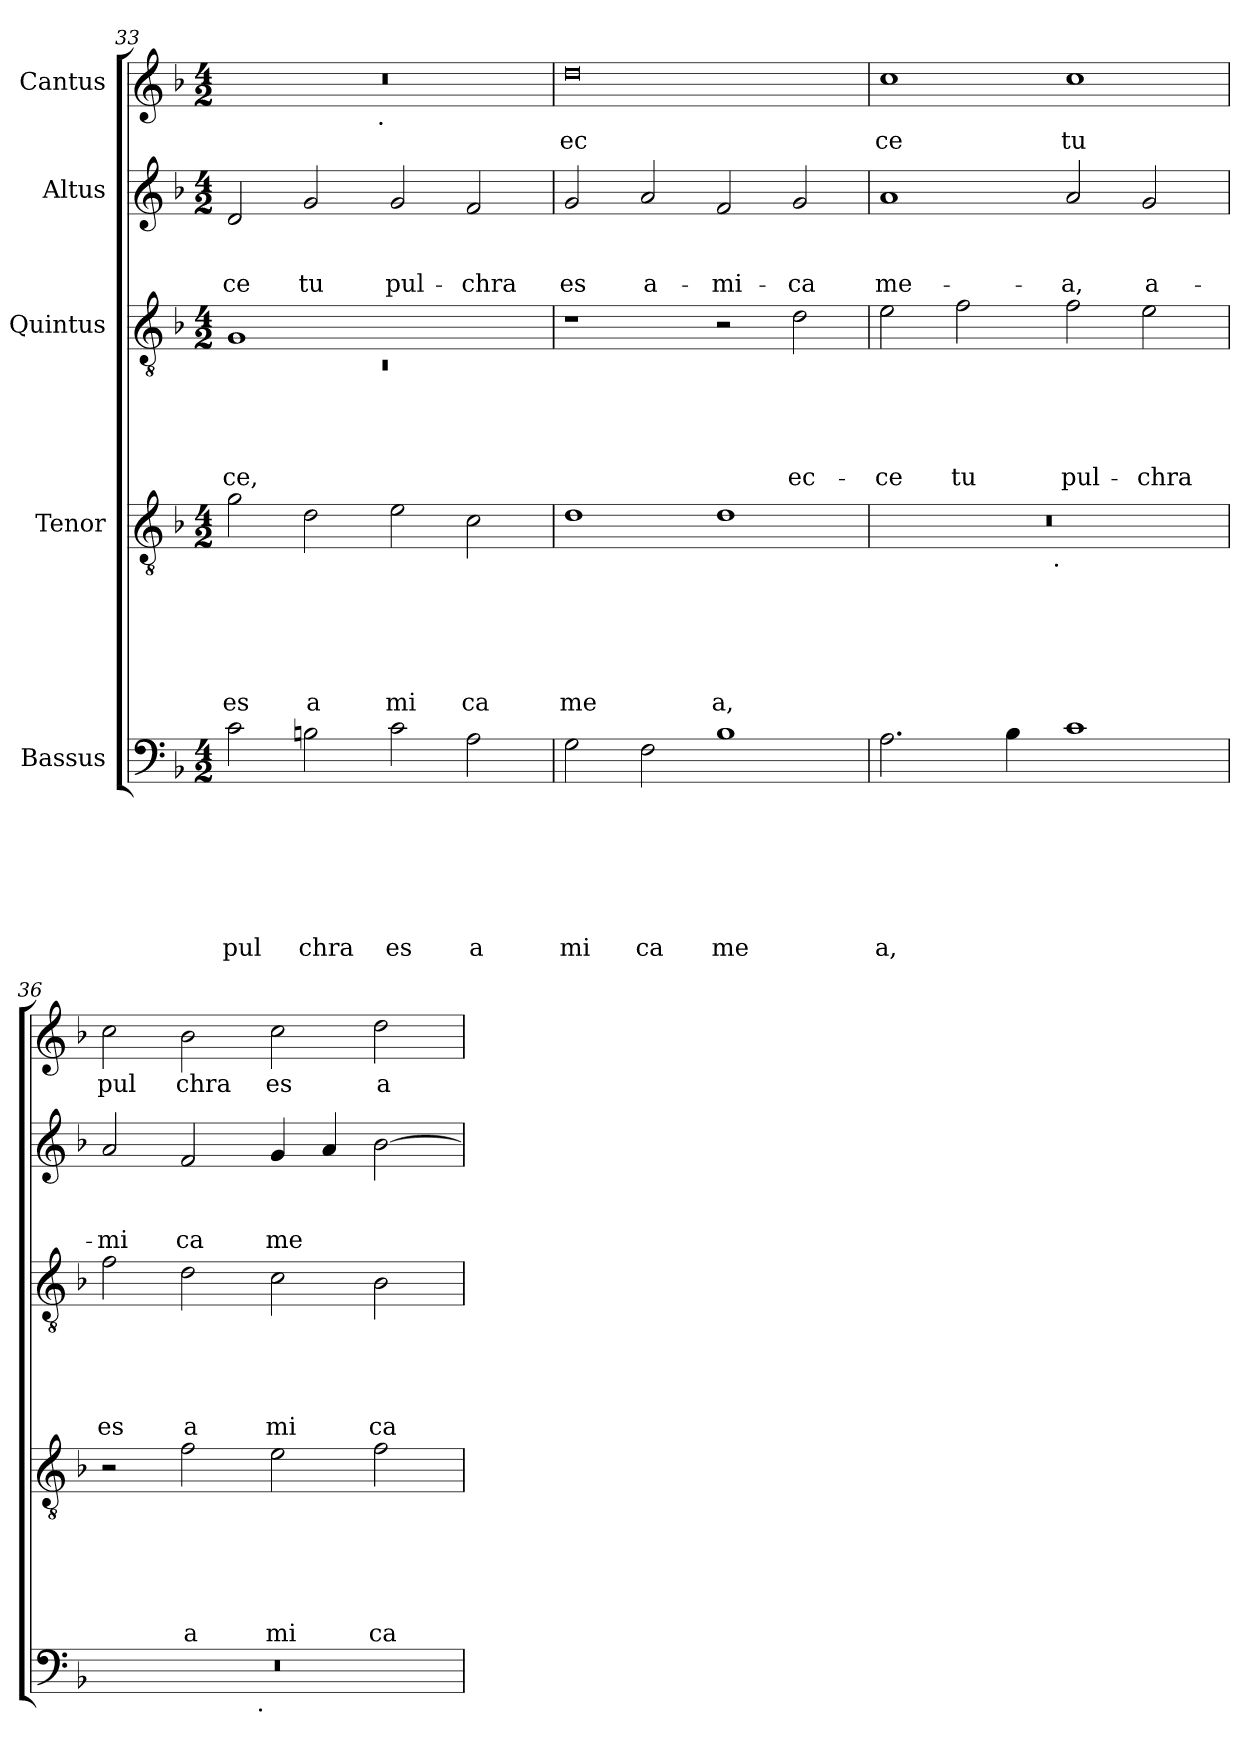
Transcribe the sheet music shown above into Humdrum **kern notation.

**kern	**text	**text	**text	**text	**text	**text	**text	**kern	**text	**text	**text	**text	**text	**text	**kern	**text	**text	**text	**text	**text	**kern	**text	**text	**text	**kern	**text
*part5	*part5	*part5	*part5	*part5	*part5	*part5	*part5	*part4	*part4	*part4	*part4	*part4	*part4	*part4	*part3	*part3	*part3	*part3	*part3	*part3	*part2	*part2	*part2	*part2	*part1	*part1
*staff5	*staff5	*staff5	*staff5	*staff5	*staff5	*staff5	*staff5	*staff4	*staff4	*staff4	*staff4	*staff4	*staff4	*staff4	*staff3	*staff3	*staff3	*staff3	*staff3	*staff3	*staff2	*staff2	*staff2	*staff2	*staff1	*staff1
*I"Bassus	*	*	*	*	*	*	*	*I"Tenor	*	*	*	*	*	*	*I"Quintus	*	*	*	*	*	*I"Altus	*	*	*	*I"Cantus	*
*clefF4	*	*	*	*	*	*	*	*clefGv2	*	*	*	*	*	*	*clefGv2	*	*	*	*	*	*clefG2	*	*	*	*clefG2	*
*ITrd-3c-5	*	*	*	*	*	*	*	*ITrd-3c-5	*	*	*	*	*	*	*	*	*	*	*	*	*ITrd-3c-5	*	*	*	*ITrd-3c-5	*
*k[b-e-]	*	*	*	*	*	*	*	*k[b-e-]	*	*	*	*	*	*	*k[b-]	*	*	*	*	*	*k[b-e-]	*	*	*	*k[b-e-]	*
*B-:	*	*	*	*	*	*	*	*B-:	*	*	*	*	*	*	*F:	*	*	*	*	*	*B-:	*	*	*	*B-:	*
*M4/2	*	*	*	*	*	*	*	*M4/2	*	*	*	*	*	*	*M4/2	*	*	*	*	*	*M4/2	*	*	*	*M4/2	*
=33	=33	=33	=33	=33	=33	=33	=33	=33	=33	=33	=33	=33	=33	=33	=33	=33	=33	=33	=33	=33	=33	=33	=33	=33	=33	=33
*	*	*	*	*	*	*	*	*	*	*	*	*	*	*	*^	*	*	*	*	*	*	*	*	*	*	*
!	!	!	!	!	!	!	!LO:LY:b	!	!	!	!	!	!	!LO:LY:b	!	!LO:N:vis=1	!	!	!	!	!LO:LY:b	!	!	!	!LO:LY:b	!	!
*	*	*	*	*	*	*	*	*	*	*	*	*	*	*	*	*	*	*	*	*	*	*	*	*	*	*^	*
2f\	.	.	.	.	.	.	pul	2cc\	.	.	.	.	.	es	1G	0rC	.	.	.	.	-ce,	2g/	.	.	-ce	0r	2ryy	.
!	!	!	!	!	!	!	!LO:LY:b	!	!	!	!	!	!	!LO:LY:b	!	!	!	!	!	!	!	!	!	!	!LO:LY:b	!	!	!
2en\	.	.	.	.	.	.	chra	2g\	.	.	.	.	.	a	.	.	.	.	.	.	.	2cc/	.	.	tu	.	4...ryy	.
!	!	!	!	!	!	!	!	!	!	!	!	!	!	!	!	!	!	!	!	!	!	!	!	!	!	!	!LO:TX:b:t=.	!
.	.	.	.	.	.	.	.	.	.	.	.	.	.	.	.	.	.	.	.	.	.	.	.	.	.	.	1ryy	.
!	!	!	!	!	!	!	!LO:LY:b	!	!	!	!	!	!	!LO:LY:b	!	!	!	!	!	!	!	!	!	!	!LO:LY:b	!	!	!
2f\	.	.	.	.	.	.	es	2a\	.	.	.	.	.	mi	1ryy	.	.	.	.	.	.	2cc/	.	.	pul-	.	.	.
!	!	!	!	!	!	!	!LO:LY:b	!	!	!	!	!	!	!LO:LY:b	!	!	!	!	!	!	!	!	!	!	!LO:LY:b	!	!	!
2d\	.	.	.	.	.	.	a	2f\	.	.	.	.	.	ca	.	.	.	.	.	.	.	2b-/	.	.	-chra	.	.	.
.	.	.	.	.	.	.	.	.	.	.	.	.	.	.	.	.	.	.	.	.	.	.	.	.	.	.	32ryy	.
=34	=34	=34	=34	=34	=34	=34	=34	=34	=34	=34	=34	=34	=34	=34	=34	=34	=34	=34	=34	=34	=34	=34	=34	=34	=34	=34	=34	=34
!	!	!	!	!	!	!	!LO:LY:b	!	!	!	!	!	!	!LO:LY:b	!	!	!	!	!	!	!	!	!	!	!LO:LY:b	!	!	!LO:LY:b
*	*	*	*	*	*	*	*	*	*	*	*	*	*	*	*v	*v	*	*	*	*	*	*	*	*	*	*v	*v	*
2c\	.	.	.	.	.	.	mi	1g	.	.	.	.	.	me	1r	.	.	.	.	.	2cc/	.	.	es	0gg	ec
!	!	!	!	!	!	!	!LO:LY:b	!	!	!	!	!	!	!	!	!	!	!	!	!	!	!	!	!LO:LY:b	!	!
2B-\	.	.	.	.	.	.	ca	.	.	.	.	.	.	.	.	.	.	.	.	.	2dd/	.	.	a-	.	.
!	!	!	!	!	!	!	!LO:LY:b	!	!	!	!	!	!	!LO:LY:b	!	!	!	!	!	!	!	!	!	!LO:LY:b	!	!
1e-	.	.	.	.	.	.	me	1g	.	.	.	.	.	a,	2r	.	.	.	.	.	2b-/	.	.	-mi-	.	.
!	!	!	!	!	!	!	!	!	!	!	!	!	!	!	!	!	!	!	!	!LO:LY:b	!	!	!	!LO:LY:b	!	!
.	.	.	.	.	.	.	.	.	.	.	.	.	.	.	2d\	.	.	.	.	ec-	2cc/	.	.	-ca	.	.
=35	=35	=35	=35	=35	=35	=35	=35	=35	=35	=35	=35	=35	=35	=35	=35	=35	=35	=35	=35	=35	=35	=35	=35	=35	=35	=35
!	!	!	!	!	!	!	!LO:LY:b	!	!	!	!	!	!	!	!	!	!	!	!	!LO:LY:b	!	!	!	!LO:LY:b	!	!LO:LY:b
*	*	*	*	*	*	*	*	*^	*	*	*	*	*	*	*	*	*	*	*	*	*	*	*	*	*	*
2.d\	.	.	.	.	.	.	a,	0r	2ryy	.	.	.	.	.	.	2e\	.	.	.	.	-ce	1dd	.	.	me-	1ff	ce
!	!	!	!	!	!	!	!	!	!	!	!	!	!	!	!	!	!	!	!	!	!LO:LY:b	!	!	!	!	!	!
.	.	.	.	.	.	.	.	.	4...ryy	.	.	.	.	.	.	2f\	.	.	.	.	tu	.	.	.	.	.	.
4e-\	.	.	.	.	.	.	.	.	.	.	.	.	.	.	.	.	.	.	.	.	.	.	.	.	.	.	.
!	!	!	!	!	!	!	!	!	!LO:TX:b:t=.	!	!	!	!	!	!	!	!	!	!	!	!	!	!	!	!	!	!
.	.	.	.	.	.	.	.	.	1ryy	.	.	.	.	.	.	.	.	.	.	.	.	.	.	.	.	.	.
!	!	!	!	!	!	!	!	!	!	!	!	!	!	!	!	!	!	!	!	!	!LO:LY:b	!	!	!	!LO:LY:b	!	!LO:LY:b
1f	.	.	.	.	.	.	.	.	.	.	.	.	.	.	.	2f\	.	.	.	.	pul-	2dd/	.	.	-a,	1ff	tu
!	!	!	!	!	!	!	!	!	!	!	!	!	!	!	!	!	!	!	!	!	!LO:LY:b	!	!	!	!LO:LY:b	!	!
.	.	.	.	.	.	.	.	.	.	.	.	.	.	.	.	2e\	.	.	.	.	-chra	2cc/	.	.	a-	.	.
.	.	.	.	.	.	.	.	.	32ryy	.	.	.	.	.	.	.	.	.	.	.	.	.	.	.	.	.	.
!!LO:LB:g=z
=36	=36	=36	=36	=36	=36	=36	=36	=36	=36	=36	=36	=36	=36	=36	=36	=36	=36	=36	=36	=36	=36	=36	=36	=36	=36	=36	=36
!	!	!	!	!	!	!	!	!	!	!	!	!	!	!	!	!	!	!	!	!	!LO:LY:b	!	!	!	!LO:LY:b	!	!LO:LY:b
*^	*	*	*	*	*	*	*	*v	*v	*	*	*	*	*	*	*	*	*	*	*	*	*	*	*	*	*	*
0r	2ryy	.	.	.	.	.	.	.	2r	.	.	.	.	.	.	2f\	.	.	.	.	es	2dd/	.	.	-mi	2ff\	pul
!	!	!	!	!	!	!	!	!	!	!	!	!	!	!	!LO:LY:b	!	!	!	!	!	!LO:LY:b	!	!	!	!LO:LY:b	!	!LO:LY:b
.	4...ryy	.	.	.	.	.	.	.	2b-\	.	.	.	.	.	a	2d\	.	.	.	.	a	2b-/	.	.	ca	2ee-\	chra
!	!LO:TX:b:t=.	!	!	!	!	!	!	!	!	!	!	!	!	!	!	!	!	!	!	!	!	!	!	!	!	!	!
.	1ryy	.	.	.	.	.	.	.	.	.	.	.	.	.	.	.	.	.	.	.	.	.	.	.	.	.	.
!	!	!	!	!	!	!	!	!	!	!	!	!	!	!	!LO:LY:b	!	!	!	!	!	!LO:LY:b	!	!	!	!LO:LY:b	!	!LO:LY:b
.	.	.	.	.	.	.	.	.	2a\	.	.	.	.	.	mi	2c\	.	.	.	.	mi	4cc/	.	.	me	2ff\	es
.	.	.	.	.	.	.	.	.	.	.	.	.	.	.	.	.	.	.	.	.	.	4dd/	.	.	.	.	.
!	!	!	!	!	!	!	!	!	!	!	!	!	!	!	!LO:LY:b	!	!	!	!	!	!LO:LY:b	!	!	!	!	!	!LO:LY:b
.	.	.	.	.	.	.	.	.	2b-\	.	.	.	.	.	ca	2B-\	.	.	.	.	ca	[>2ee-\	.	.	.	2gg\	a
.	32ryy	.	.	.	.	.	.	.	.	.	.	.	.	.	.	.	.	.	.	.	.	.	.	.	.	.	.
*v	*v	*	*	*	*	*	*	*	*	*	*	*	*	*	*	*	*	*	*	*	*	*	*	*	*	*	*
=	=	=	=	=	=	=	=	=	=	=	=	=	=	=	=	=	=	=	=	=	=	=	=	=	=	=
*-	*-	*-	*-	*-	*-	*-	*-	*-	*-	*-	*-	*-	*-	*-	*-	*-	*-	*-	*-	*-	*-	*-	*-	*-	*-	*-
